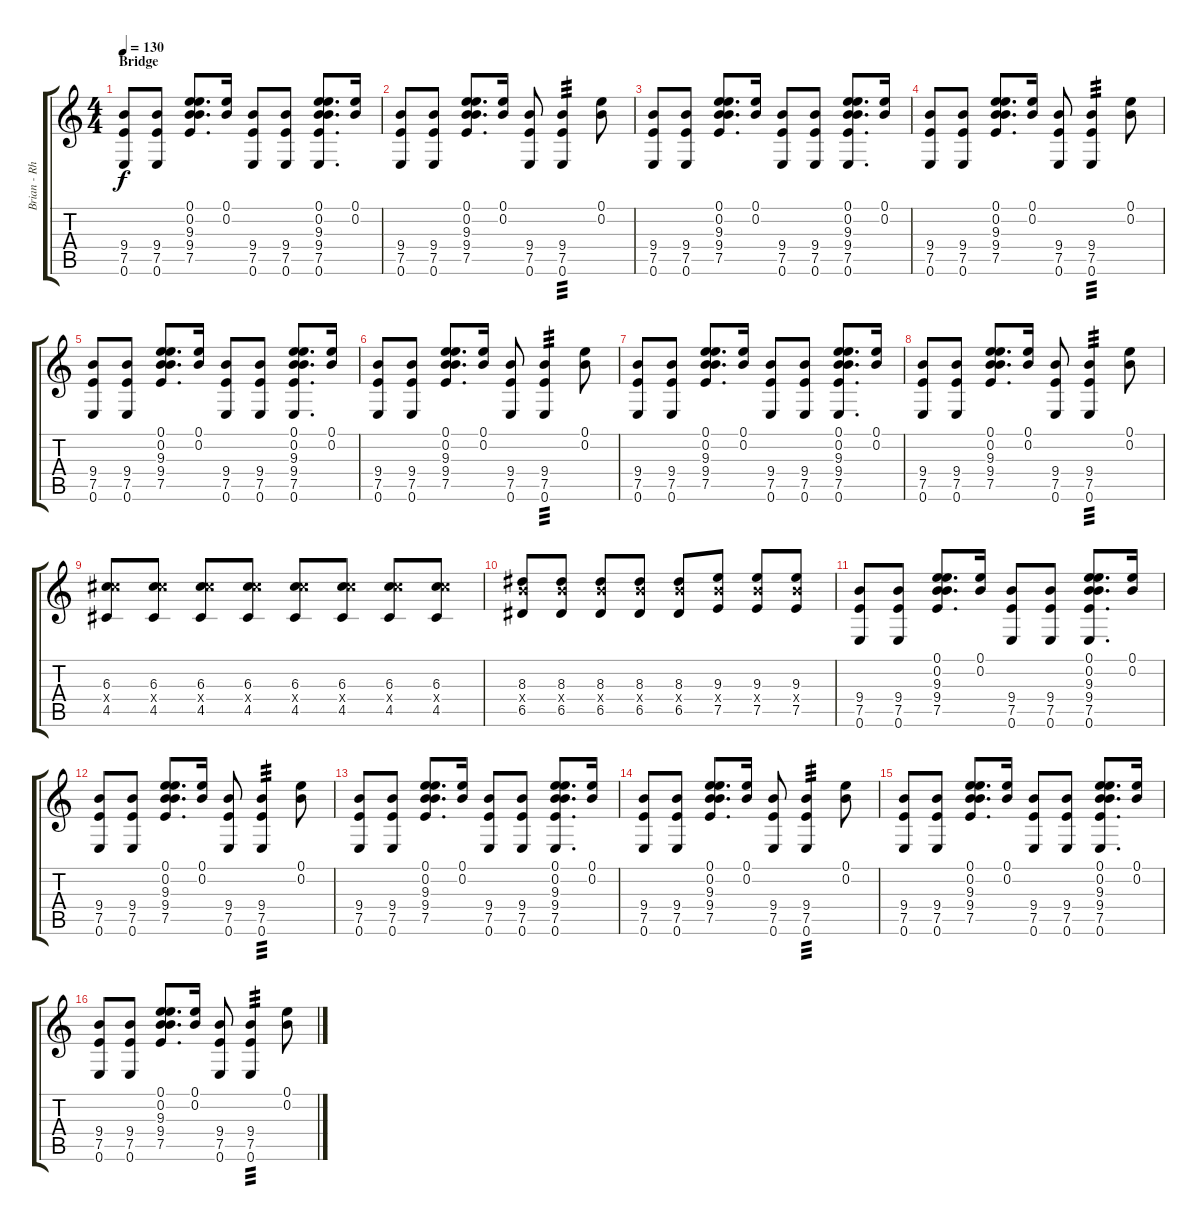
\track ("Brian - Rhythm Guitar" "Brian - Rh") {instrument electricguitarjazz}
\staff {score tabs}
\tuning (E4 B3 G3 D3 A2 E2) {hide}
\ts (4 4)
\section ("" "Bridge")
\tempo 130
\clef g2
\ks c
(9.4 7.5 0.6).8{dy f instrument electricguitarjazz} (9.4 7.5 0.6).8 (0.1 0.2 9.3 9.4 7.5).8{d} (0.1 0.2).16 (9.4 7.5 0.6).8 (9.4 7.5 0.6).8 (0.1 0.2 9.3 9.4 7.5 0.6).8{d} (0.1 0.2).16 |
(9.4 7.5 0.6).8 (9.4 7.5 0.6).8 (0.1 0.2 9.3 9.4 7.5).8{d} (0.1 0.2).16 (9.4 7.5 0.6).8 (9.4 7.5 0.6).4{tp 3} (0.1 0.2).8 |
(9.4 7.5 0.6).8 (9.4 7.5 0.6).8 (0.1 0.2 9.3 9.4 7.5).8{d} (0.1 0.2).16 (9.4 7.5 0.6).8 (9.4 7.5 0.6).8 (0.1 0.2 9.3 9.4 7.5 0.6).8{d} (0.1 0.2).16 |
(9.4 7.5 0.6).8 (9.4 7.5 0.6).8 (0.1 0.2 9.3 9.4 7.5).8{d} (0.1 0.2).16 (9.4 7.5 0.6).8 (9.4 7.5 0.6).4{tp 3} (0.1 0.2).8 |
(9.4 7.5 0.6).8 (9.4 7.5 0.6).8 (0.1 0.2 9.3 9.4 7.5).8{d} (0.1 0.2).16 (9.4 7.5 0.6).8 (9.4 7.5 0.6).8 (0.1 0.2 9.3 9.4 7.5 0.6).8{d} (0.1 0.2).16 |
(9.4 7.5 0.6).8 (9.4 7.5 0.6).8 (0.1 0.2 9.3 9.4 7.5).8{d} (0.1 0.2).16 (9.4 7.5 0.6).8 (9.4 7.5 0.6).4{tp 3} (0.1 0.2).8 |
(9.4 7.5 0.6).8 (9.4 7.5 0.6).8 (0.1 0.2 9.3 9.4 7.5).8{d} (0.1 0.2).16 (9.4 7.5 0.6).8 (9.4 7.5 0.6).8 (0.1 0.2 9.3 9.4 7.5 0.6).8{d} (0.1 0.2).16 |
(9.4 7.5 0.6).8 (9.4 7.5 0.6).8 (0.1 0.2 9.3 9.4 7.5).8{d} (0.1 0.2).16 (9.4 7.5 0.6).8 (9.4 7.5 0.6).4{tp 3} (0.1 0.2).8 |
(6.3 11.4{x} 4.5).8 (6.3 11.4{x} 4.5).8 (6.3 11.4{x} 4.5).8 (6.3 11.4{x} 4.5).8 (6.3 11.4{x} 4.5).8 (6.3 11.4{x} 4.5).8 (6.3 11.4{x} 4.5).8 (6.3 11.4{x} 4.5).8 |
(8.3 9.4{x} 6.5).8 (8.3 9.4{x} 6.5).8 (8.3 9.4{x} 6.5).8 (8.3 9.4{x} 6.5).8 (8.3 9.4{x} 6.5).8 (9.3 9.4{x} 7.5).8 (9.3 9.4{x} 7.5).8 (9.3 9.4{x} 7.5).8 |
(9.4 7.5 0.6).8 (9.4 7.5 0.6).8 (0.1 0.2 9.3 9.4 7.5).8{d} (0.1 0.2).16 (9.4 7.5 0.6).8 (9.4 7.5 0.6).8 (0.1 0.2 9.3 9.4 7.5 0.6).8{d} (0.1 0.2).16 |
(9.4 7.5 0.6).8 (9.4 7.5 0.6).8 (0.1 0.2 9.3 9.4 7.5).8{d} (0.1 0.2).16 (9.4 7.5 0.6).8 (9.4 7.5 0.6).4{tp 3} (0.1 0.2).8 |
(9.4 7.5 0.6).8 (9.4 7.5 0.6).8 (0.1 0.2 9.3 9.4 7.5).8{d} (0.1 0.2).16 (9.4 7.5 0.6).8 (9.4 7.5 0.6).8 (0.1 0.2 9.3 9.4 7.5 0.6).8{d} (0.1 0.2).16 |
(9.4 7.5 0.6).8 (9.4 7.5 0.6).8 (0.1 0.2 9.3 9.4 7.5).8{d} (0.1 0.2).16 (9.4 7.5 0.6).8 (9.4 7.5 0.6).4{tp 3} (0.1 0.2).8 |
(9.4 7.5 0.6).8 (9.4 7.5 0.6).8 (0.1 0.2 9.3 9.4 7.5).8{d} (0.1 0.2).16 (9.4 7.5 0.6).8 (9.4 7.5 0.6).8 (0.1 0.2 9.3 9.4 7.5 0.6).8{d} (0.1 0.2).16 |
(9.4 7.5 0.6).8 (9.4 7.5 0.6).8 (0.1 0.2 9.3 9.4 7.5).8{d} (0.1 0.2).16 (9.4 7.5 0.6).8 (9.4 7.5 0.6).4{tp 3} (0.1 0.2).8
